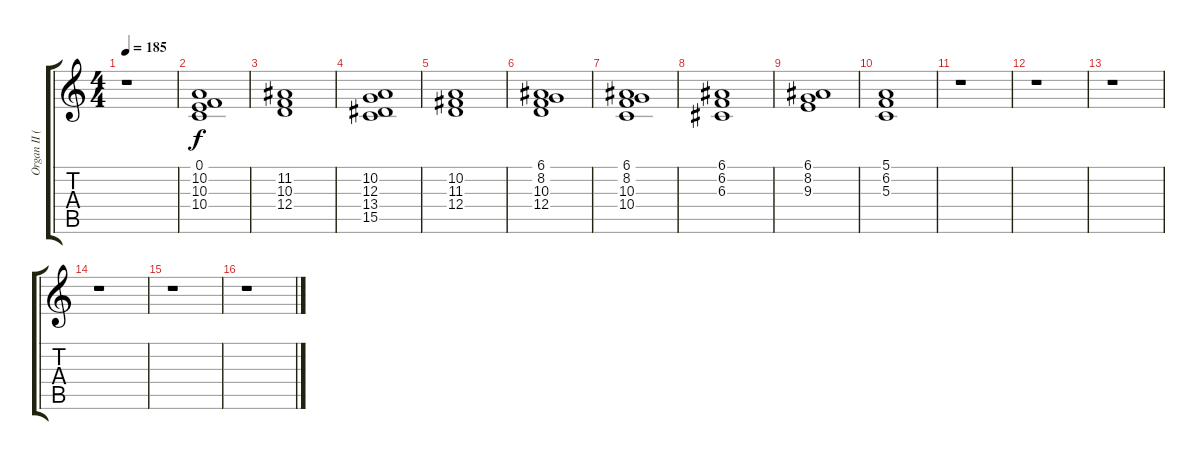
\track ("Organ II (Synth V)" "Organ II (") {instrument percussiveorgan}
\staff {score tabs}
\tuning (E4 B3 G3 D3 A2 E2) {hide}
\ts (4 4)
\tempo 185
\clef g2
\ks c
r.1{dy f} |
(0.1 10.2 10.3 10.4).1 |
(11.2 10.3 12.4).1 |
(10.2 12.3 13.4 15.5).1 |
(10.2 11.3 12.4).1 |
(6.1 8.2 10.3 12.4).1 |
(6.1 8.2 10.3 10.4).1 |
(6.1 6.2 6.3).1 |
(6.1 8.2 9.3).1 |
(5.1 6.2 5.3).1 |
r.1 |
r.1 |
r.1 |
r.1 |
r.1 |
r.1
